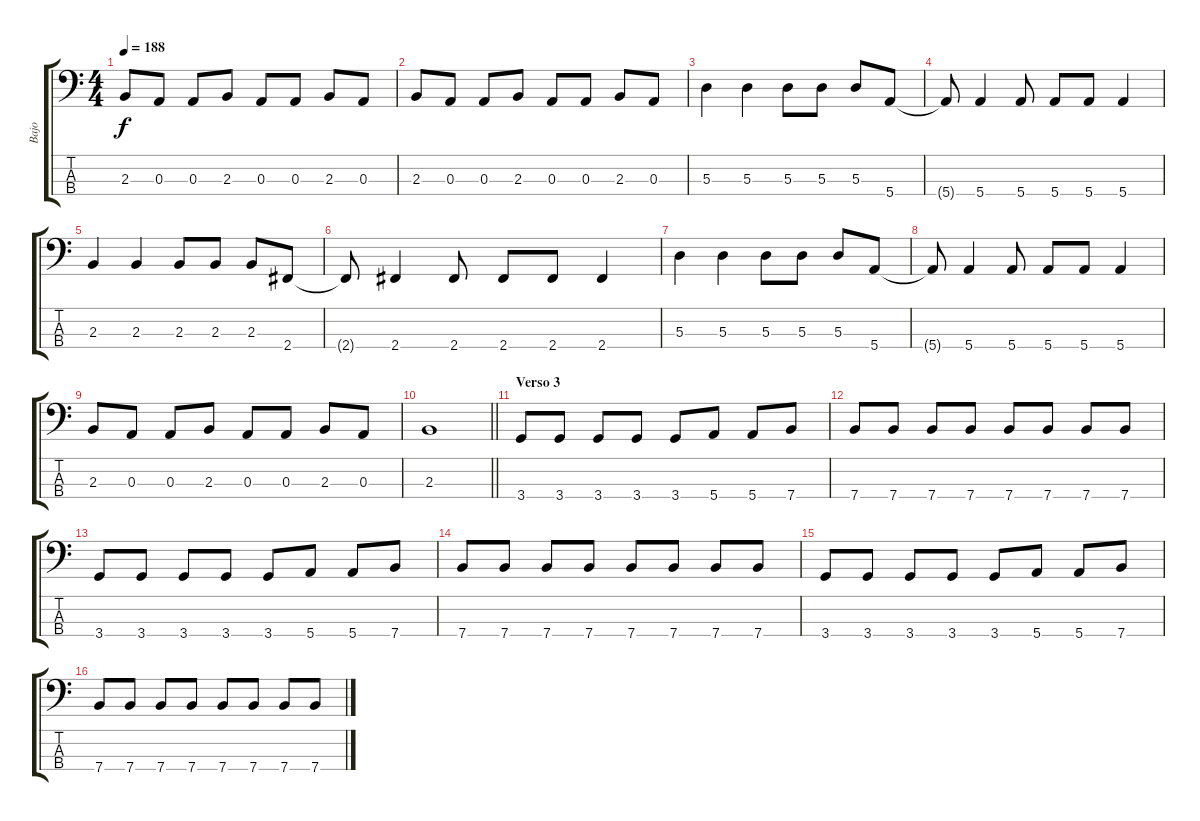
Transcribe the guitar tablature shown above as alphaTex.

\track ("Bajo" "Bajo") {instrument electricbassfinger}
\staff {score tabs}
\tuning (G2 D2 A1 E1) {hide}
\ts (4 4)
\tempo 188
\clef f4
\ks c
2.3.8{dy f} 0.3.8 0.3.8 2.3.8 0.3.8 0.3.8 2.3.8 0.3.8 |
2.3.8 0.3.8 0.3.8 2.3.8 0.3.8 0.3.8 2.3.8 0.3.8 |
5.3.4 5.3.4 5.3.8 5.3.8 5.3.8 5.4.8 |
5.4{t}.8 5.4.4 5.4.8 5.4.8 5.4.8 5.4.4 |
2.3.4 2.3.4 2.3.8 2.3.8 2.3.8 2.4.8 |
2.4{t}.8 2.4.4 2.4.8 2.4.8 2.4.8 2.4.4 |
5.3.4 5.3.4 5.3.8 5.3.8 5.3.8 5.4.8 |
5.4{t}.8 5.4.4 5.4.8 5.4.8 5.4.8 5.4.4 |
2.3.8 0.3.8 0.3.8 2.3.8 0.3.8 0.3.8 2.3.8 0.3.8 |
\barLineRight lightlight
2.3.1 |
\section ("" "Verso 3")
3.4.8 3.4.8 3.4.8 3.4.8 3.4.8 5.4.8 5.4.8 7.4.8 |
7.4.8 7.4.8 7.4.8 7.4.8 7.4.8 7.4.8 7.4.8 7.4.8 |
3.4.8 3.4.8 3.4.8 3.4.8 3.4.8 5.4.8 5.4.8 7.4.8 |
7.4.8 7.4.8 7.4.8 7.4.8 7.4.8 7.4.8 7.4.8 7.4.8 |
3.4.8 3.4.8 3.4.8 3.4.8 3.4.8 5.4.8 5.4.8 7.4.8 |
7.4.8 7.4.8 7.4.8 7.4.8 7.4.8 7.4.8 7.4.8 7.4.8
